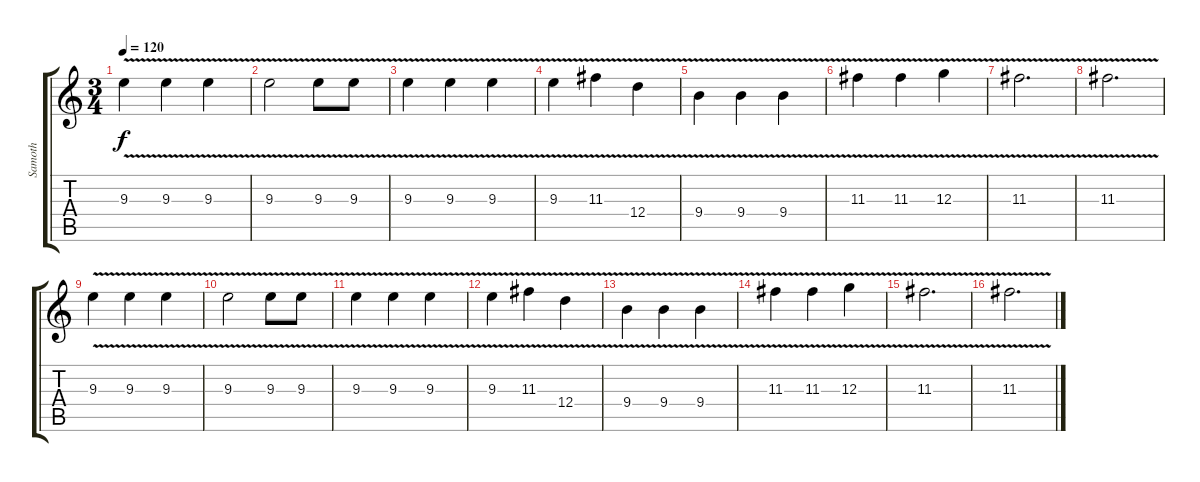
\track ("Samoth" "Samoth") {instrument distortionguitar}
\staff {score tabs}
\tuning (E4 B3 G3 D3 A2 E2) {hide}
\ts (3 4)
\tempo 120
\clef g2
\ks c
9.3{v}.4{dy f} 9.3{v}.4 9.3{v}.4 |
9.3{v}.2 9.3{v}.8 9.3{v}.8 |
9.3{v}.4 9.3{v}.4 9.3{v}.4 |
9.3{v}.4 11.3{v}.4 12.4{v}.4 |
9.4{v}.4 9.4{v}.4 9.4{v}.4 |
11.3{v}.4 11.3{v}.4 12.3{v}.4 |
11.3{v}.2{d} |
11.3{v}.2{d} |
9.3{v}.4 9.3{v}.4 9.3{v}.4 |
9.3{v}.2 9.3{v}.8 9.3{v}.8 |
9.3{v}.4 9.3{v}.4 9.3{v}.4 |
9.3{v}.4 11.3{v}.4 12.4{v}.4 |
9.4{v}.4 9.4{v}.4 9.4{v}.4 |
11.3{v}.4 11.3{v}.4 12.3{v}.4 |
11.3{v}.2{d} |
11.3{v}.2{d}
